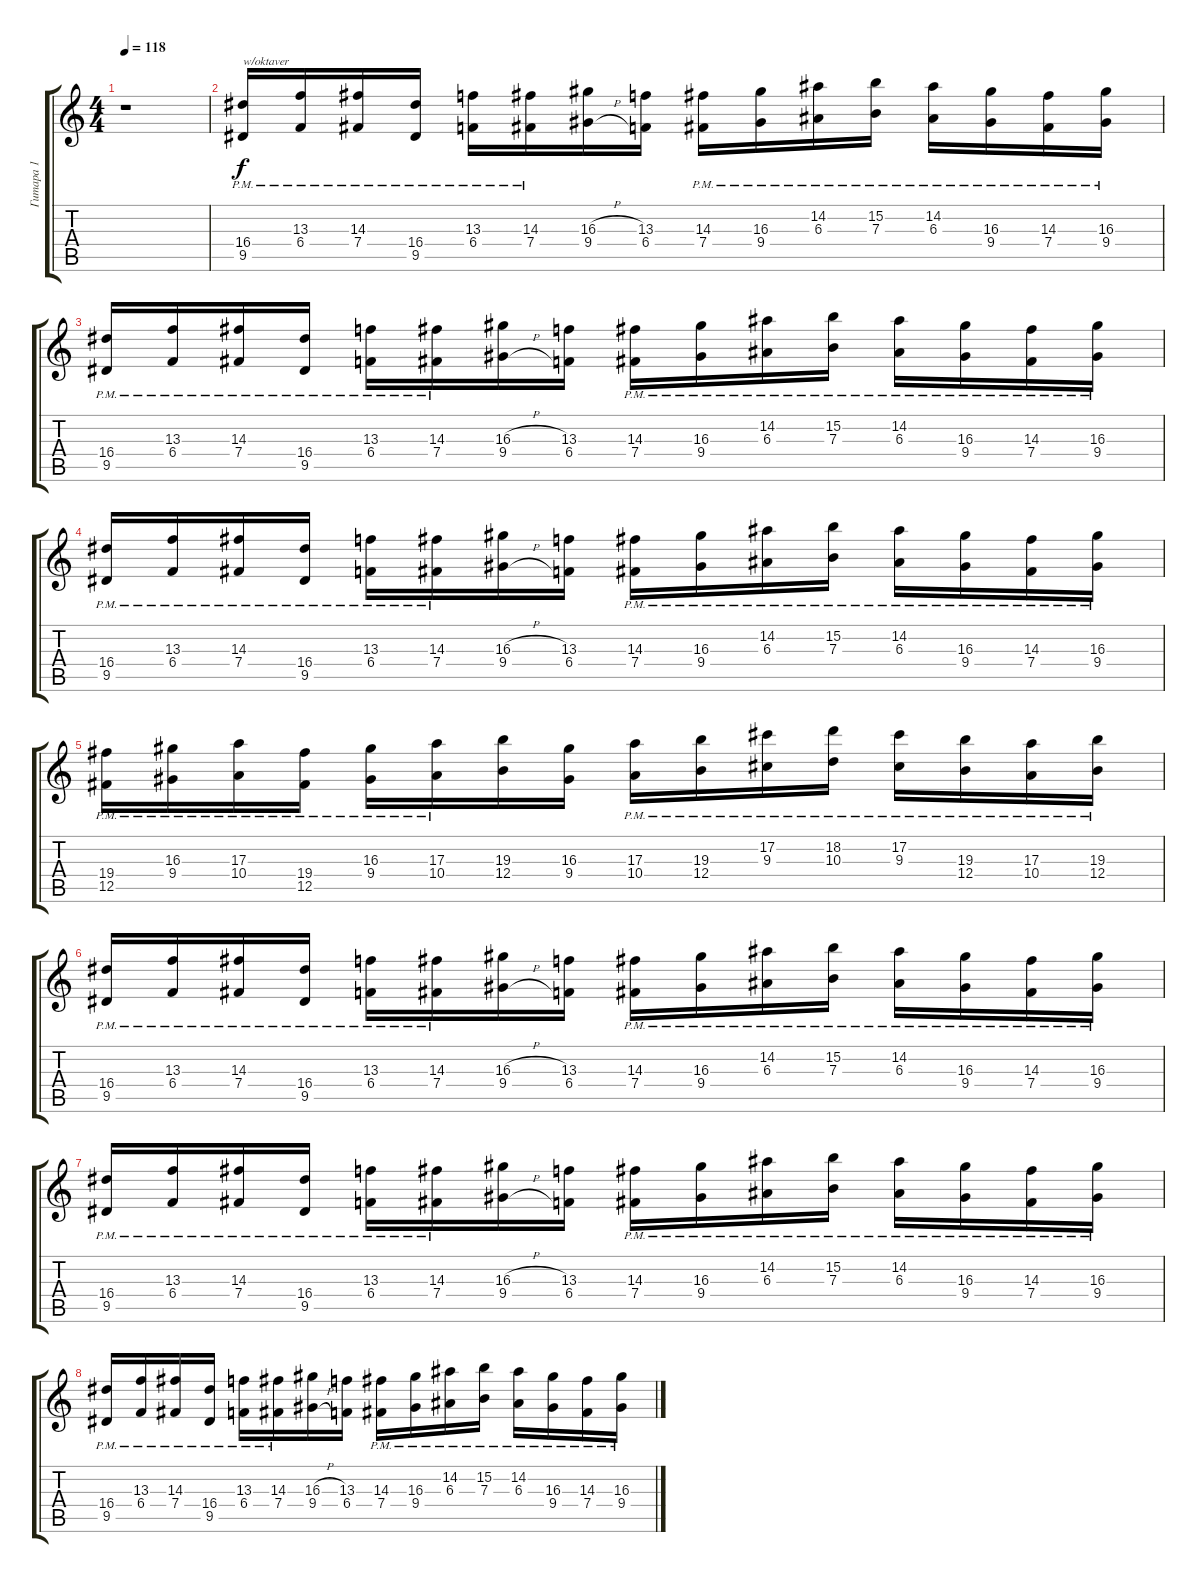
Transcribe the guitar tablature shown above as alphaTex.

\track ("Гитара 1" "Гитара 1") {instrument electricguitarclean}
\staff {score tabs}
\tuning (Db4 Ab3 E3 B2 Gb2 B1) {hide}
\ts (4 4)
\tempo 118
\clef g2
\ks c
r.1{dy f} |
(16.4{pm} 9.5{pm}).16{txt "w/oktaver"} (13.3{pm} 6.4{pm}).16 (14.3{pm} 7.4{pm}).16 (16.4{pm} 9.5{pm}).16 (13.3{pm} 6.4{pm}).16 (14.3{pm} 7.4{pm}).16 (16.3{h} 9.4{h}).16 (13.3 6.4).16 (14.3{pm} 7.4{pm}).16 (16.3{pm} 9.4{pm}).16 (14.2{pm} 6.3{pm}).16 (15.2{pm} 7.3{pm}).16 (14.2{pm} 6.3{pm}).16 (16.3{pm} 9.4{pm}).16 (14.3{pm} 7.4{pm}).16 (16.3{pm} 9.4{pm}).16 |
(16.4{pm} 9.5{pm}).16 (13.3{pm} 6.4{pm}).16 (14.3{pm} 7.4{pm}).16 (16.4{pm} 9.5{pm}).16 (13.3{pm} 6.4{pm}).16 (14.3{pm} 7.4{pm}).16 (16.3{h} 9.4{h}).16 (13.3 6.4).16 (14.3{pm} 7.4{pm}).16 (16.3{pm} 9.4{pm}).16 (14.2{pm} 6.3{pm}).16 (15.2{pm} 7.3{pm}).16 (14.2{pm} 6.3{pm}).16 (16.3{pm} 9.4{pm}).16 (14.3{pm} 7.4{pm}).16 (16.3{pm} 9.4{pm}).16 |
(16.4{pm} 9.5{pm}).16 (13.3{pm} 6.4{pm}).16 (14.3{pm} 7.4{pm}).16 (16.4{pm} 9.5{pm}).16 (13.3{pm} 6.4{pm}).16 (14.3{pm} 7.4{pm}).16 (16.3{h} 9.4{h}).16 (13.3 6.4).16 (14.3{pm} 7.4{pm}).16 (16.3{pm} 9.4{pm}).16 (14.2{pm} 6.3{pm}).16 (15.2{pm} 7.3{pm}).16 (14.2{pm} 6.3{pm}).16 (16.3{pm} 9.4{pm}).16 (14.3{pm} 7.4{pm}).16 (16.3{pm} 9.4{pm}).16 |
(19.4{pm} 12.5{pm}).16 (16.3{pm} 9.4{pm}).16 (17.3{pm} 10.4{pm}).16 (19.4{pm} 12.5{pm}).16 (16.3{pm} 9.4{pm}).16 (17.3{pm} 10.4{pm}).16 (19.3 12.4).16 (16.3 9.4).16 (17.3{pm} 10.4{pm}).16 (19.3{pm} 12.4{pm}).16 (17.2{pm} 9.3{pm}).16 (18.2{pm} 10.3{pm}).16 (17.2{pm} 9.3{pm}).16 (19.3{pm} 12.4{pm}).16 (17.3{pm} 10.4{pm}).16 (19.3{pm} 12.4{pm}).16 |
(16.4{pm} 9.5{pm}).16 (13.3{pm} 6.4{pm}).16 (14.3{pm} 7.4{pm}).16 (16.4{pm} 9.5{pm}).16 (13.3{pm} 6.4{pm}).16 (14.3{pm} 7.4{pm}).16 (16.3{h} 9.4{h}).16 (13.3 6.4).16 (14.3{pm} 7.4{pm}).16 (16.3{pm} 9.4{pm}).16 (14.2{pm} 6.3{pm}).16 (15.2{pm} 7.3{pm}).16 (14.2{pm} 6.3{pm}).16 (16.3{pm} 9.4{pm}).16 (14.3{pm} 7.4{pm}).16 (16.3{pm} 9.4{pm}).16 |
(16.4{pm} 9.5{pm}).16 (13.3{pm} 6.4{pm}).16 (14.3{pm} 7.4{pm}).16 (16.4{pm} 9.5{pm}).16 (13.3{pm} 6.4{pm}).16 (14.3{pm} 7.4{pm}).16 (16.3{h} 9.4{h}).16 (13.3 6.4).16 (14.3{pm} 7.4{pm}).16 (16.3{pm} 9.4{pm}).16 (14.2{pm} 6.3{pm}).16 (15.2{pm} 7.3{pm}).16 (14.2{pm} 6.3{pm}).16 (16.3{pm} 9.4{pm}).16 (14.3{pm} 7.4{pm}).16 (16.3{pm} 9.4{pm}).16 |
(16.4{pm} 9.5{pm}).16 (13.3{pm} 6.4{pm}).16 (14.3{pm} 7.4{pm}).16 (16.4{pm} 9.5{pm}).16 (13.3{pm} 6.4{pm}).16 (14.3{pm} 7.4{pm}).16 (16.3{h} 9.4{h}).16 (13.3 6.4).16 (14.3{pm} 7.4{pm}).16 (16.3{pm} 9.4{pm}).16 (14.2{pm} 6.3{pm}).16 (15.2{pm} 7.3{pm}).16 (14.2{pm} 6.3{pm}).16 (16.3{pm} 9.4{pm}).16 (14.3{pm} 7.4{pm}).16 (16.3{pm} 9.4{pm}).16
